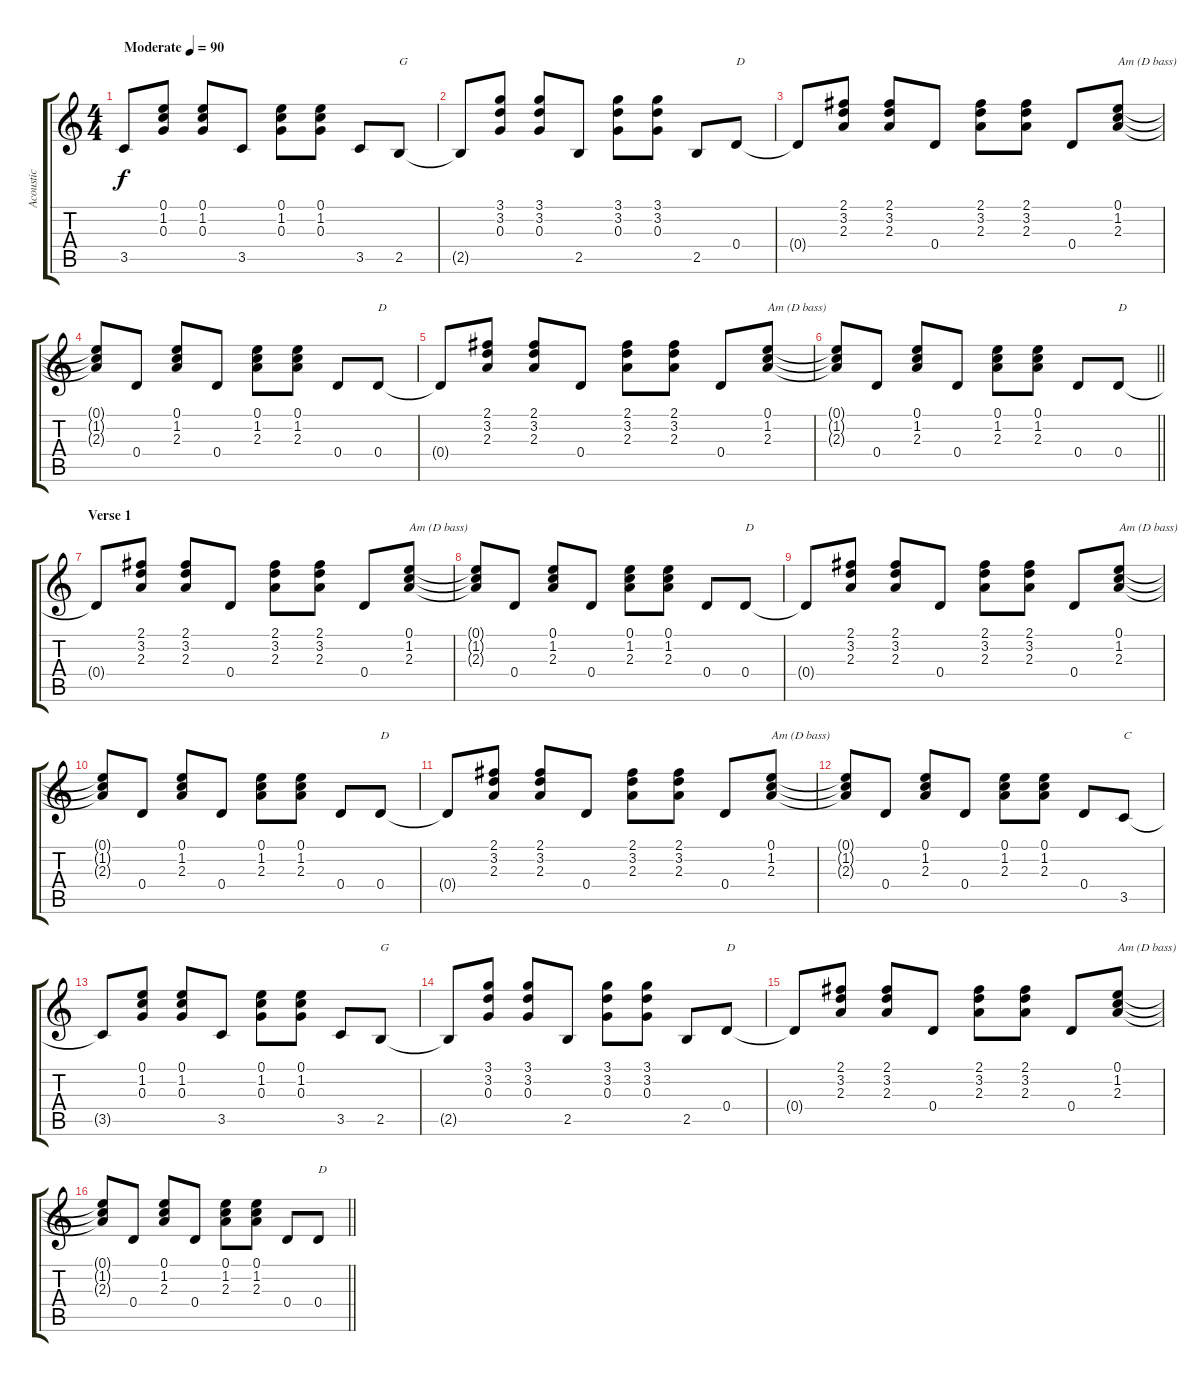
\track ("Acoustic" "Acoustic") {instrument acousticguitarsteel}
\staff {score tabs}
\tuning (E4 B3 G3 D3 A2 E2) {hide}
\ts (4 4)
\tempo (90 "Moderate")
\clef g2
\ks c
3.5.8{dy f instrument acousticguitarsteel} (0.1 1.2 0.3).8 (0.1 1.2 0.3).8 3.5.8 (0.1 1.2 0.3).8 (0.1 1.2 0.3).8 3.5.8 2.5.8{txt "G"} |
2.5{t}.8 (3.1 3.2 0.3).8 (3.1 3.2 0.3).8 2.5.8 (3.1 3.2 0.3).8 (3.1 3.2 0.3).8 2.5.8 0.4.8{txt "D"} |
0.4{t}.8 (2.1 3.2 2.3).8 (2.1 3.2 2.3).8 0.4.8 (2.1 3.2 2.3).8 (2.1 3.2 2.3).8 0.4.8 (0.1 1.2 2.3).8{txt "Am (D bass)"} |
(0.1{t} 1.2{t} 2.3{t}).8 0.4.8 (0.1 1.2 2.3).8 0.4.8 (0.1 1.2 2.3).8 (0.1 1.2 2.3).8 0.4.8 0.4.8{txt "D"} |
0.4{t}.8 (2.1 3.2 2.3).8 (2.1 3.2 2.3).8 0.4.8 (2.1 3.2 2.3).8 (2.1 3.2 2.3).8 0.4.8 (0.1 1.2 2.3).8{txt "Am (D bass)"} |
\barLineRight lightlight
(0.1{t} 1.2{t} 2.3{t}).8 0.4.8 (0.1 1.2 2.3).8 0.4.8 (0.1 1.2 2.3).8 (0.1 1.2 2.3).8 0.4.8 0.4.8{txt "D"} |
\section ("" "Verse 1")
0.4{t}.8 (2.1 3.2 2.3).8 (2.1 3.2 2.3).8 0.4.8 (2.1 3.2 2.3).8 (2.1 3.2 2.3).8 0.4.8 (0.1 1.2 2.3).8{txt "Am (D bass)"} |
(0.1{t} 1.2{t} 2.3{t}).8 0.4.8 (0.1 1.2 2.3).8 0.4.8 (0.1 1.2 2.3).8 (0.1 1.2 2.3).8 0.4.8 0.4.8{txt "D"} |
0.4{t}.8 (2.1 3.2 2.3).8 (2.1 3.2 2.3).8 0.4.8 (2.1 3.2 2.3).8 (2.1 3.2 2.3).8 0.4.8 (0.1 1.2 2.3).8{txt "Am (D bass)"} |
(0.1{t} 1.2{t} 2.3{t}).8 0.4.8 (0.1 1.2 2.3).8 0.4.8 (0.1 1.2 2.3).8 (0.1 1.2 2.3).8 0.4.8 0.4.8{txt "D"} |
0.4{t}.8 (2.1 3.2 2.3).8 (2.1 3.2 2.3).8 0.4.8 (2.1 3.2 2.3).8 (2.1 3.2 2.3).8 0.4.8 (0.1 1.2 2.3).8{txt "Am (D bass)"} |
(0.1{t} 1.2{t} 2.3{t}).8 0.4.8 (0.1 1.2 2.3).8 0.4.8 (0.1 1.2 2.3).8 (0.1 1.2 2.3).8 0.4.8 3.5.8{txt "C"} |
3.5{t}.8 (0.1 1.2 0.3).8 (0.1 1.2 0.3).8 3.5.8 (0.1 1.2 0.3).8 (0.1 1.2 0.3).8 3.5.8 2.5.8{txt "G"} |
2.5{t}.8 (3.1 3.2 0.3).8 (3.1 3.2 0.3).8 2.5.8 (3.1 3.2 0.3).8 (3.1 3.2 0.3).8 2.5.8 0.4.8{txt "D"} |
0.4{t}.8 (2.1 3.2 2.3).8 (2.1 3.2 2.3).8 0.4.8 (2.1 3.2 2.3).8 (2.1 3.2 2.3).8 0.4.8 (0.1 1.2 2.3).8{txt "Am (D bass)"} |
\barLineRight lightlight
(0.1{t} 1.2{t} 2.3{t}).8 0.4.8 (0.1 1.2 2.3).8 0.4.8 (0.1 1.2 2.3).8 (0.1 1.2 2.3).8 0.4.8 0.4.8{txt "D"}
